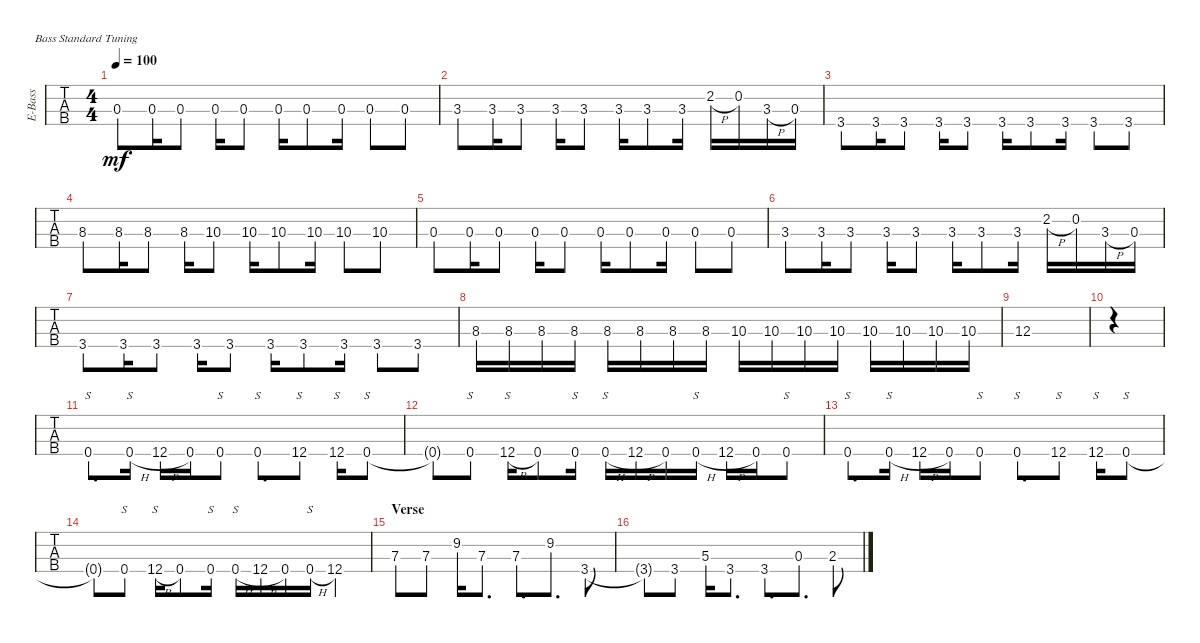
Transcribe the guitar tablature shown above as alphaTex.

\defaultSystemsLayout 4
\bracketExtendMode groupsimilarinstruments
\otherSystemsTrackNameOrientation horizontal
\track ("Cole Train" "E-Bass") {instrument electricbassfinger}
\staff {tabs}
\tuning (G2 D2 A1 E1)
\ts (4 4)
\tempo 100
\clef f4
\ks c
0.3.8{dy mf} 0.3.16 0.3.8 0.3.16 0.3.8 0.3.16 0.3.8 0.3.16 0.3.8 0.3.8 |
3.3.8 3.3.16 3.3.8 3.3.16 3.3.8 3.3.16 3.3.8 3.3.16 2.2{h}.16 0.2.16 3.3{h}.16 0.3.16 |
3.4.8 3.4.16 3.4.8 3.4.16 3.4.8 3.4.16 3.4.8 3.4.16 3.4.8 3.4.8 |
8.3.8 8.3.16 8.3.8 8.3.16 10.3.8 10.3.16 10.3.8 10.3.16 10.3.8 10.3.8 |
0.3.8 0.3.16 0.3.8 0.3.16 0.3.8 0.3.16 0.3.8 0.3.16 0.3.8 0.3.8 |
3.3.8 3.3.16 3.3.8 3.3.16 3.3.8 3.3.16 3.3.8 3.3.16 2.2{h}.16 0.2.16 3.3{h}.16 0.3.16 |
3.4.8 3.4.16 3.4.8 3.4.16 3.4.8 3.4.16 3.4.8 3.4.16 3.4.8 3.4.8 |
8.3.16 8.3.16 8.3.16 8.3.16 8.3.16 8.3.16 8.3.16 8.3.16 10.3.16 10.3.16 10.3.16 10.3.16 10.3.16 10.3.16 10.3.16 10.3.16 |
12.3.1 |
|
0.4.8{s d} 0.4{h}.16{s} 12.4{h}.16 0.4.16 0.4.8{s} 0.4.8{s d} 12.4.8{s} 12.4.16{s} 0.4.8{s} |
0.4{t}.8 0.4.8{s} 12.4{h}.16{s} 0.4.8 0.4.16{s} 0.4{h}.16{s} 12.4{h}.16 0.4.16 0.4{h}.16{s} 12.4{h}.16 0.4.16 0.4.8{s} |
0.4.8{s d} 0.4{h}.16{s} 12.4{h}.16 0.4.16 0.4.8{s} 0.4.8{s d} 12.4.8{s} 12.4.16{s} 0.4.8{s} |
0.4{t}.8 0.4.8{s} 12.4{h}.16{s} 0.4.8 0.4.16{s} 0.4{h}.16{s} 12.4{h}.16 0.4.16 0.4{h}.16{s} 12.4.4 |
\section ("" "Verse")
7.3.8 7.3.8 9.2.16 7.3.8{d} 7.3.8{d} 9.2.8{d} 3.4.8 |
3.4{t}.8 3.4.8 5.3.16 3.4.8{d} 3.4.8{d} 0.3.8{d} 2.3.8
